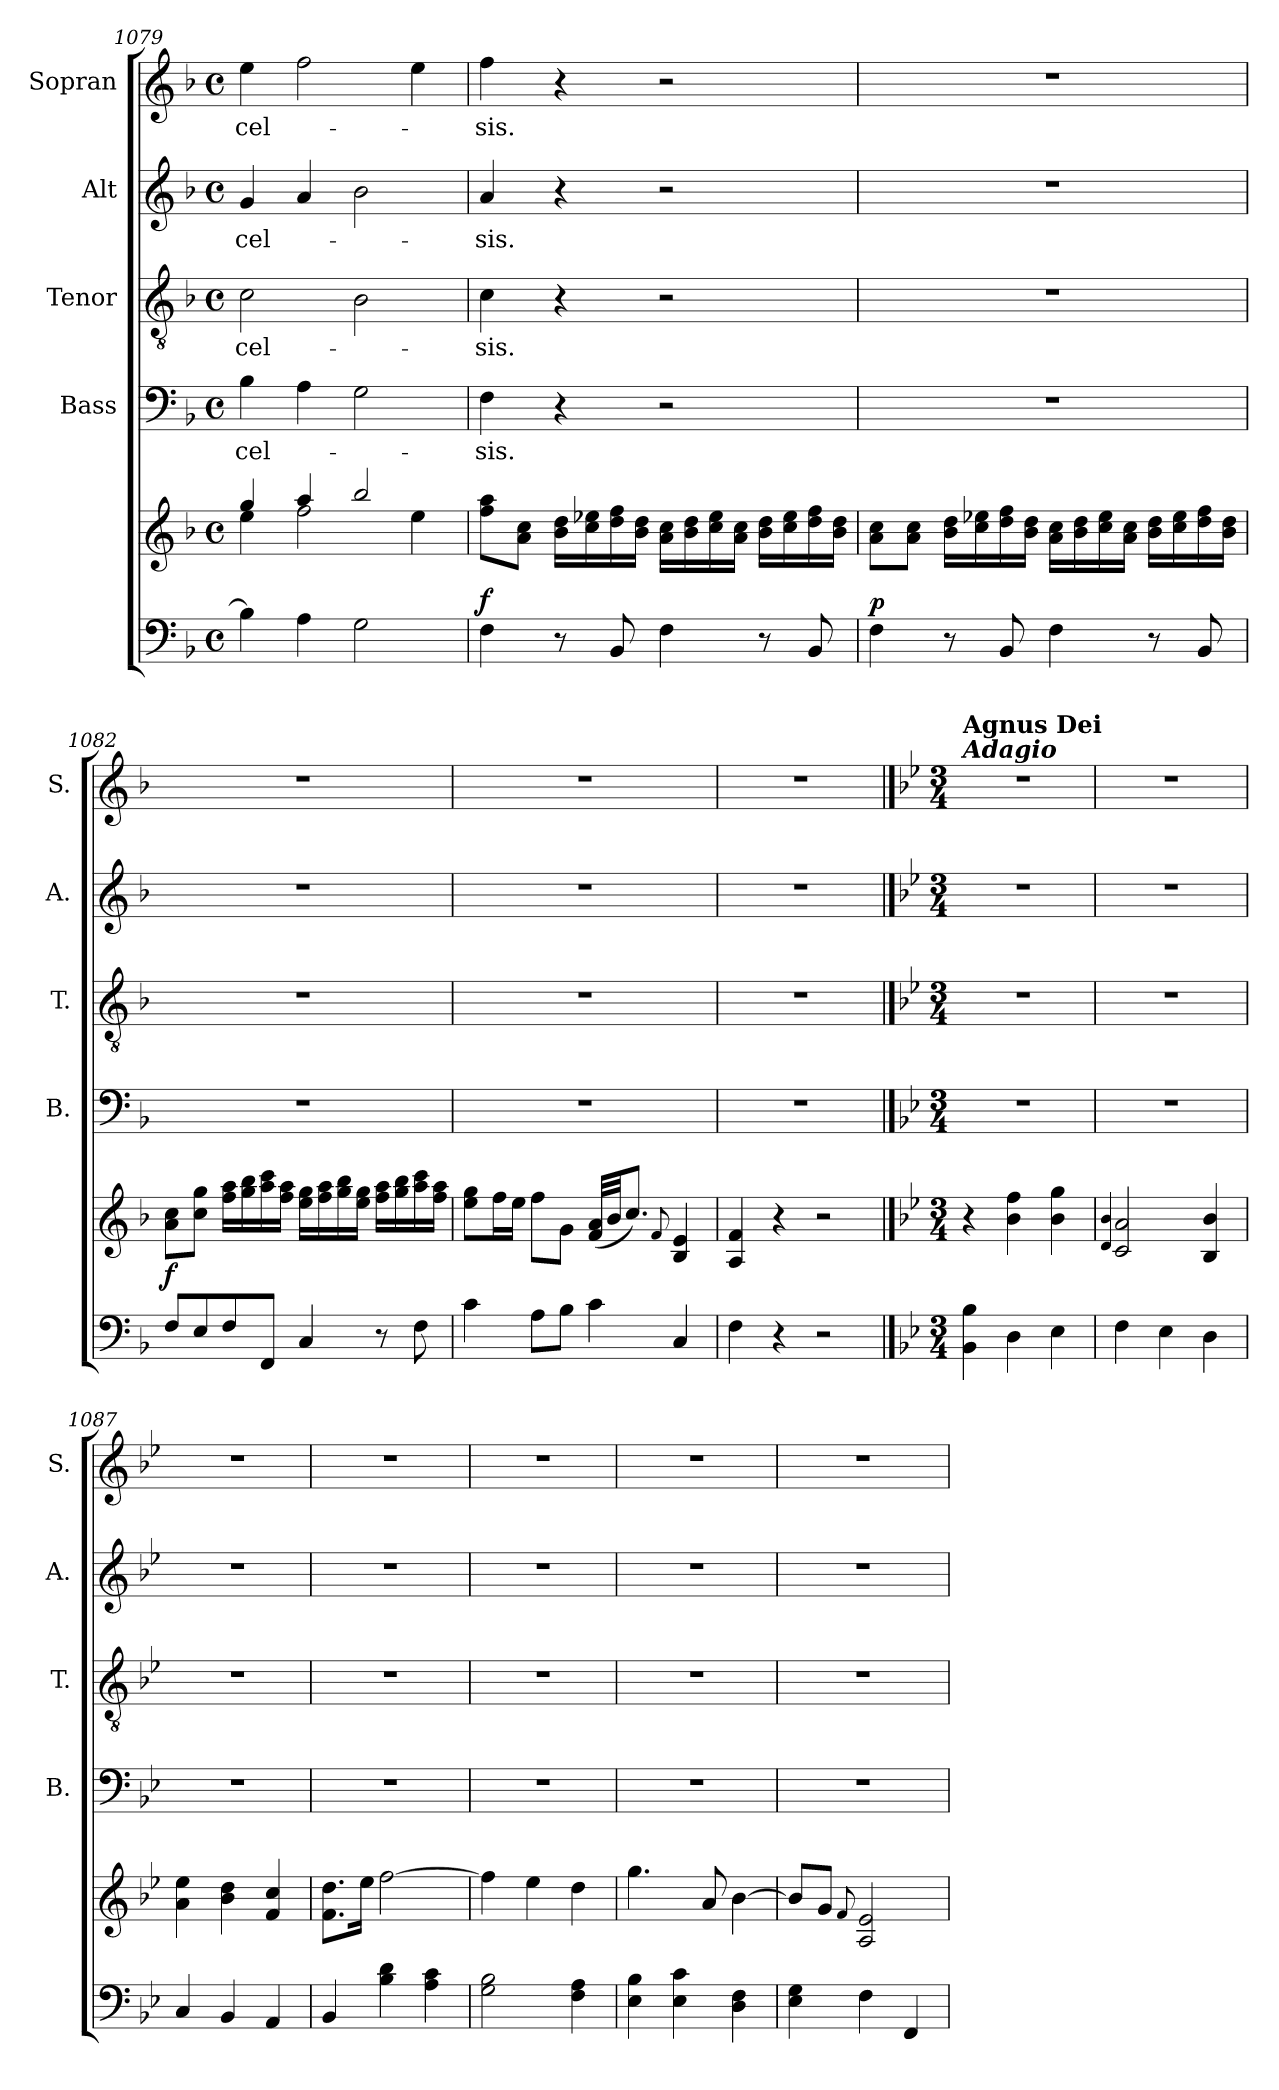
**kern	**kern	**dynam	**kern	**text	**kern	**text	**kern	**text	**kern	**text
*part5	*part5	*part5	*part4	*part4	*part3	*part3	*part2	*part2	*part1	*part1
*staff6	*staff5	*staff5/6	*staff4	*staff4	*staff3	*staff3	*staff2	*staff2	*staff1	*staff1
*	*	*	*I"Bass	*	*I"Tenor	*	*I"Alt	*	*I"Sopran	*
*	*	*	*I'B.	*	*I'T.	*	*I'A.	*	*I'S.	*
*clefF4	*clefG2	*	*clefF4	*	*clefGv2	*	*clefG2	*	*clefG2	*
*k[b-]	*k[b-]	*	*k[b-]	*	*k[b-]	*	*k[b-]	*	*k[b-]	*
*F:	*F:	*	*F:	*	*F:	*	*F:	*	*F:	*
*M4/4	*M4/4	*	*M4/4	*	*M4/4	*	*M4/4	*	*M4/4	*
*met(c)	*met(c)	*	*met(c)	*	*met(c)	*	*met(c)	*	*met(c)	*
=1079	=1079	=1079	=1079	=1079	=1079	=1079	=1079	=1079	=1079	=1079
*	*^	*	*	*	*	*	*	*	*	*
!	!	!	!	!	!LO:LY:b	!	!LO:LY:b	!	!LO:LY:b	!	!LO:LY:b
4B-\]	4gg/	4ee\	.	4B-\	-cel-	2c\	-cel-	4g/	-cel-	4ee\	-cel-
4A\	4aa/	2ff\	.	4A\	.	.	.	4a/	.	2ff\	.
2G\	2bb-/	.	.	2G\	.	2B-\	.	2b-\	.	.	.
.	.	4ee\	.	.	.	.	.	.	.	4ee\	.
=1080	=1080	=1080	=1080	=1080	=1080	=1080	=1080	=1080	=1080	=1080	=1080
!	!	!	!LO:DY:a=2	!	!LO:LY:b	!	!LO:LY:b	!	!LO:LY:b	!	!LO:LY:b
*	*v	*v	*	*	*	*	*	*	*	*	*
4F\	8ff\ 8aa\L	f	4F\	-sis.	4c\	-sis.	4a/	-sis.	4ff\	-sis.
.	8a\ 8cc\J	.	.	.	.	.	.	.	.	.
8r	16b-\ 16dd\LL	.	4r	.	4r	.	4r	.	4r	.
.	16cc\ 16ee-X\	.	.	.	.	.	.	.	.	.
8BB-/	16dd\ 16ff\	.	.	.	.	.	.	.	.	.
.	16b-\ 16dd\JJ	.	.	.	.	.	.	.	.	.
4F\	16a\ 16cc\LL	.	2r	.	2r	.	2r	.	2r	.
.	16b-\ 16dd\	.	.	.	.	.	.	.	.	.
.	16cc\ 16ee-\	.	.	.	.	.	.	.	.	.
.	16a\ 16cc\JJ	.	.	.	.	.	.	.	.	.
8r	16b-\ 16dd\LL	.	.	.	.	.	.	.	.	.
.	16cc\ 16ee-\	.	.	.	.	.	.	.	.	.
8BB-/	16dd\ 16ff\	.	.	.	.	.	.	.	.	.
.	16b-\ 16dd\JJ	.	.	.	.	.	.	.	.	.
!!LO:LB:g=z
=1081	=1081	=1081	=1081	=1081	=1081	=1081	=1081	=1081	=1081	=1081
!	!	!LO:DY:a=2	!	!	!	!	!	!	!	!
4F\	8a\ 8cc\L	p	1r	.	1r	.	1r	.	1r	.
.	8a\ 8cc\J	.	.	.	.	.	.	.	.	.
8r	16b-\ 16dd\LL	.	.	.	.	.	.	.	.	.
.	16cc\ 16ee-X\	.	.	.	.	.	.	.	.	.
8BB-/	16dd\ 16ff\	.	.	.	.	.	.	.	.	.
.	16b-\ 16dd\JJ	.	.	.	.	.	.	.	.	.
4F\	16a\ 16cc\LL	.	.	.	.	.	.	.	.	.
.	16b-\ 16dd\	.	.	.	.	.	.	.	.	.
.	16cc\ 16ee-\	.	.	.	.	.	.	.	.	.
.	16a\ 16cc\JJ	.	.	.	.	.	.	.	.	.
8r	16b-\ 16dd\LL	.	.	.	.	.	.	.	.	.
.	16cc\ 16ee-\	.	.	.	.	.	.	.	.	.
8BB-/	16dd\ 16ff\	.	.	.	.	.	.	.	.	.
.	16b-\ 16dd\JJ	.	.	.	.	.	.	.	.	.
=1082	=1082	=1082	=1082	=1082	=1082	=1082	=1082	=1082	=1082	=1082
!	!	!LO:DY:a=2	!	!	!	!	!	!	!	!
8F/L	8a\ 8cc\L	f	1r	.	1r	.	1r	.	1r	.
8E/	8cc\ 8gg\J	.	.	.	.	.	.	.	.	.
8F/	16ff\ 16aa\LL	.	.	.	.	.	.	.	.	.
.	16gg\ 16bb-\	.	.	.	.	.	.	.	.	.
8FF/J	16aa\ 16ccc\	.	.	.	.	.	.	.	.	.
.	16ff\ 16aa\JJ	.	.	.	.	.	.	.	.	.
4C/	16ee\ 16gg\LL	.	.	.	.	.	.	.	.	.
.	16ff\ 16aa\	.	.	.	.	.	.	.	.	.
.	16gg\ 16bb-\	.	.	.	.	.	.	.	.	.
.	16ee\ 16gg\JJ	.	.	.	.	.	.	.	.	.
8r	16ff\ 16aa\LL	.	.	.	.	.	.	.	.	.
.	16gg\ 16bb-\	.	.	.	.	.	.	.	.	.
8F\	16aa\ 16ccc\	.	.	.	.	.	.	.	.	.
.	16ff\ 16aa\JJ	.	.	.	.	.	.	.	.	.
=1083	=1083	=1083	=1083	=1083	=1083	=1083	=1083	=1083	=1083	=1083
4c\	8ee\ 8gg\L	.	1r	.	1r	.	1r	.	1r	.
.	16ff\L	.	.	.	.	.	.	.	.	.
.	16ee\JJ	.	.	.	.	.	.	.	.	.
8A\L	8ff\L	.	.	.	.	.	.	.	.	.
8B-\J	8g\J	.	.	.	.	.	.	.	.	.
4c\	(<32f/ 32a/LLL	.	.	.	.	.	.	.	.	.
.	32b-/JJ	.	.	.	.	.	.	.	.	.
.	8.cc/J)	.	.	.	.	.	.	.	.	.
.	8qqf/	.	.	.	.	.	.	.	.	.
4C/	4B-/ 4e/	.	.	.	.	.	.	.	.	.
=1084	=1084	=1084	=1084	=1084	=1084	=1084	=1084	=1084	=1084	=1084
4F\	4A/ 4f/	.	1r	.	1r	.	1r	.	1r	.
4r	4r	.	.	.	.	.	.	.	.	.
2r	2r	.	.	.	.	.	.	.	.	.
!!LO:PB:g=z
==1085	==1085	==1085	==1085	==1085	==1085	==1085	==1085	==1085	==1085	==1085
*k[b-e-]	*k[b-e-]	*	*k[b-e-]	*	*k[b-e-]	*	*k[b-e-]	*	*k[b-e-]	*
*B-:	*B-:	*	*B-:	*	*B-:	*	*B-:	*	*B-:	*
*M3/4	*M3/4	*	*M3/4	*	*M3/4	*	*M3/4	*	*M3/4	*
!	!	!	!	!	!	!	!	!	!LO:TX:a:Bi:t=Adagio	!
!	!	!	!	!	!	!	!	!	!LO:TX:a:B:t=Agnus Dei	!
4BB-\ 4B-\	4r	.	2.r	.	2.r	.	2.r	.	2.r	.
4D\	4b-\ 4ff\	.	.	.	.	.	.	.	.	.
4E-\	4b-\ 4gg\	.	.	.	.	.	.	.	.	.
=1086	=1086	=1086	=1086	=1086	=1086	=1086	=1086	=1086	=1086	=1086
.	4qqd/ 4qqb-/	.	.	.	.	.	.	.	.	.
4F\	2c/ 2a/	.	2.r	.	2.r	.	2.r	.	2.r	.
4E-\	.	.	.	.	.	.	.	.	.	.
4D\	4B-/ 4b-/	.	.	.	.	.	.	.	.	.
=1087	=1087	=1087	=1087	=1087	=1087	=1087	=1087	=1087	=1087	=1087
4C/	4a\ 4ee-\	.	2.r	.	2.r	.	2.r	.	2.r	.
4BB-/	4b-\ 4dd\	.	.	.	.	.	.	.	.	.
4AA/	4f/ 4cc/	.	.	.	.	.	.	.	.	.
=1088	=1088	=1088	=1088	=1088	=1088	=1088	=1088	=1088	=1088	=1088
4BB-/	8.f\ 8.dd\L	.	2.r	.	2.r	.	2.r	.	2.r	.
.	16ee-\Jk	.	.	.	.	.	.	.	.	.
4B-\ 4d\	[2ff\	.	.	.	.	.	.	.	.	.
4A\ 4c\	.	.	.	.	.	.	.	.	.	.
=1089	=1089	=1089	=1089	=1089	=1089	=1089	=1089	=1089	=1089	=1089
2G\ 2B-\	4ff\]	.	2.r	.	2.r	.	2.r	.	2.r	.
.	4ee-\	.	.	.	.	.	.	.	.	.
4F\ 4A\	4dd\	.	.	.	.	.	.	.	.	.
=1090	=1090	=1090	=1090	=1090	=1090	=1090	=1090	=1090	=1090	=1090
4E-\ 4B-\	4.gg\	.	2.r	.	2.r	.	2.r	.	2.r	.
4E-\ 4c\	.	.	.	.	.	.	.	.	.	.
.	8a/	.	.	.	.	.	.	.	.	.
4D\ 4F\	[4b-\	.	.	.	.	.	.	.	.	.
=1091	=1091	=1091	=1091	=1091	=1091	=1091	=1091	=1091	=1091	=1091
4E-\ 4G\	8b-/L]	.	2.r	.	2.r	.	2.r	.	2.r	.
.	8g/J	.	.	.	.	.	.	.	.	.
.	8qqf/	.	.	.	.	.	.	.	.	.
4F\	2A/ 2e-/	.	.	.	.	.	.	.	.	.
4FF/	.	.	.	.	.	.	.	.	.	.
=	=	=	=	=	=	=	=	=	=	=
*-	*-	*-	*-	*-	*-	*-	*-	*-	*-	*-
